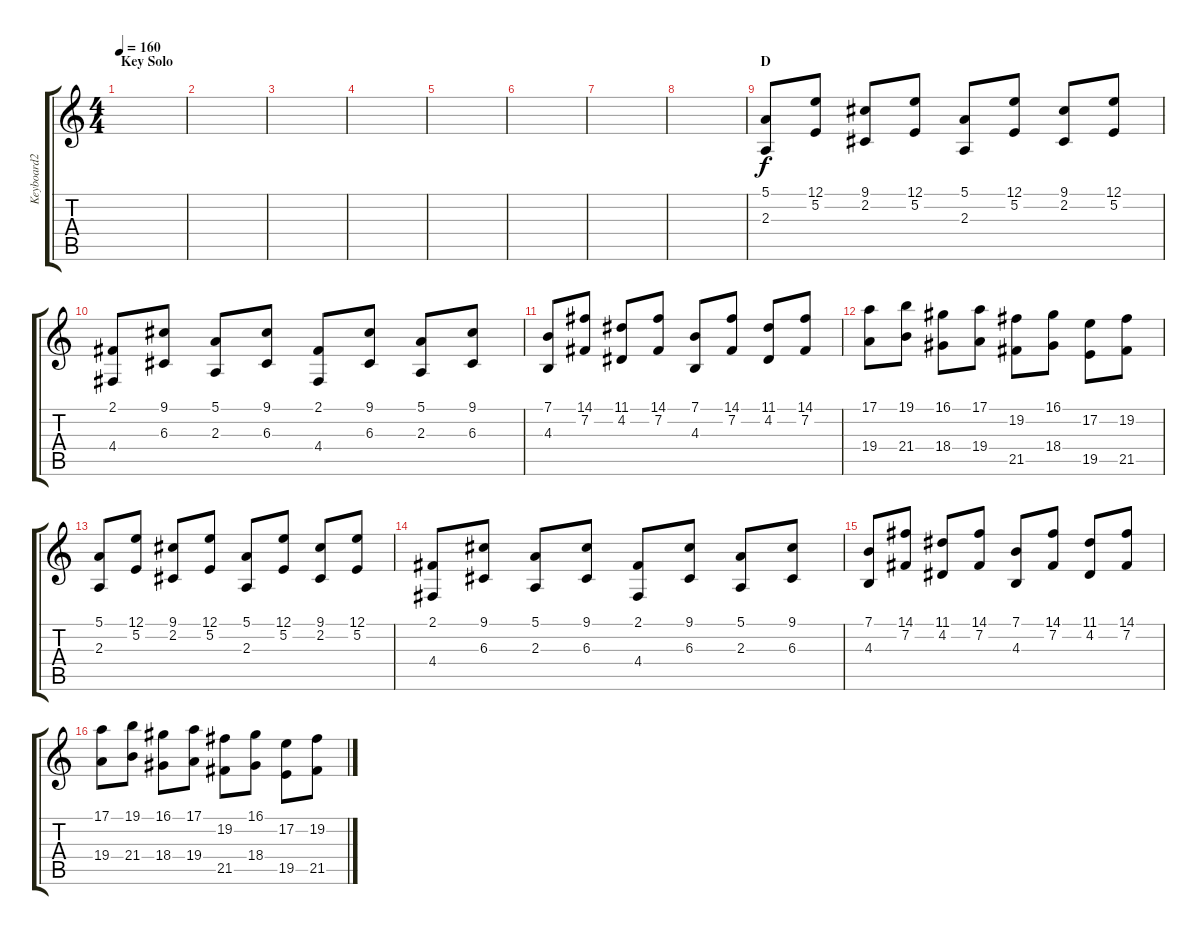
\track ("Keyboard2" "Keyboard2") {instrument stringensemble1}
\staff {score tabs}
\tuning (E4 B3 G3 D3 A2 E2) {hide}
\ts (4 4)
\section ("" "Key Solo")
\tempo 160
\clef g2
\ks c
|
|
|
|
|
|
|
|
\section ("" "D")
(5.1 2.3).8{instrument stringensemble1} (12.1 5.2).8 (9.1 2.2).8 (12.1 5.2).8 (5.1 2.3).8 (12.1 5.2).8 (9.1 2.2).8 (12.1 5.2).8 |
(2.1 4.4).8 (9.1 6.3).8 (5.1 2.3).8 (9.1 6.3).8 (2.1 4.4).8 (9.1 6.3).8 (5.1 2.3).8 (9.1 6.3).8 |
(7.1 4.3).8 (14.1 7.2).8 (11.1 4.2).8 (14.1 7.2).8 (7.1 4.3).8 (14.1 7.2).8 (11.1 4.2).8 (14.1 7.2).8 |
(17.1 19.4).8 (19.1 21.4).8 (16.1 18.4).8 (17.1 19.4).8 (19.2 21.5).8 (16.1 18.4).8 (17.2 19.5).8 (19.2 21.5).8 |
(5.1 2.3).8 (12.1 5.2).8 (9.1 2.2).8 (12.1 5.2).8 (5.1 2.3).8 (12.1 5.2).8 (9.1 2.2).8 (12.1 5.2).8 |
(2.1 4.4).8 (9.1 6.3).8 (5.1 2.3).8 (9.1 6.3).8 (2.1 4.4).8 (9.1 6.3).8 (5.1 2.3).8 (9.1 6.3).8 |
(7.1 4.3).8 (14.1 7.2).8 (11.1 4.2).8 (14.1 7.2).8 (7.1 4.3).8 (14.1 7.2).8 (11.1 4.2).8 (14.1 7.2).8 |
(17.1 19.4).8 (19.1 21.4).8 (16.1 18.4).8 (17.1 19.4).8 (19.2 21.5).8 (16.1 18.4).8 (17.2 19.5).8 (19.2 21.5).8
